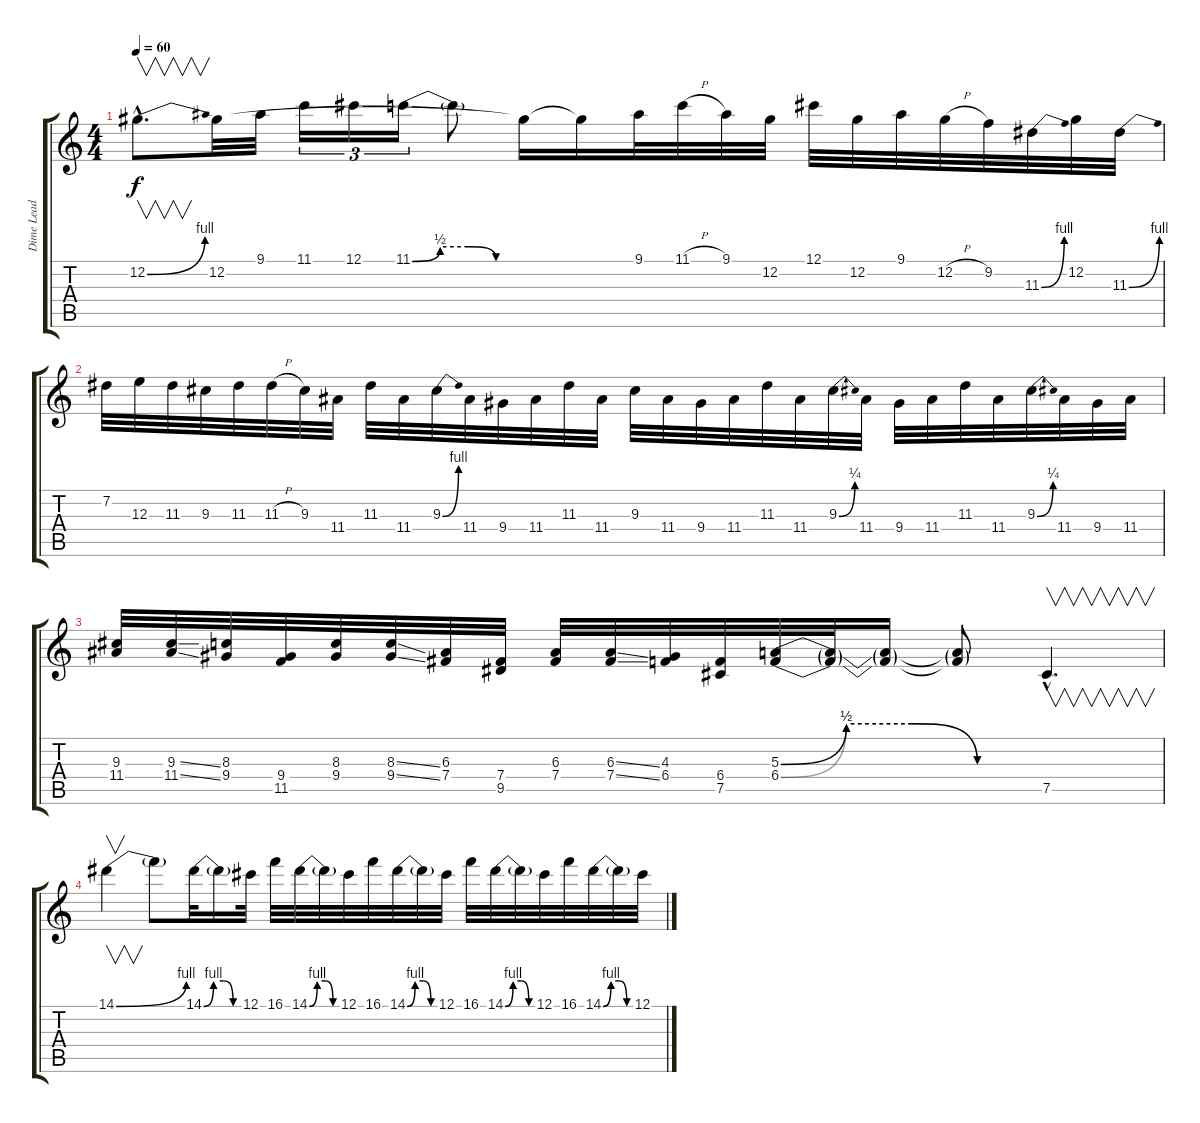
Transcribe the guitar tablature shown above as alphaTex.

\track ("Dime Lead Guitar" "Dime Lead ") {instrument overdrivenguitar}
\staff {score tabs}
\tuning (Db4 Ab3 E3 B2 Gb2 Db2) {hide}
\ts (4 4)
\tempo 60
\clef g2
\ks c
12.2{be (bend 0 0 60 4) hac}.8{v d dy f} 12.2.32 9.1.32 11.1.16{tu (3 2)} 12.1.16{tu (3 2)} 11.1{be (custom 0 0 15 2 30 2 45 0 60 0)}.16{tu (3 2)} 11.1{t}.8 12.2{t}.16 12.2{t}.16 9.1.32 11.1{h}.32 9.1.32 12.2.32 12.1.32 12.2.32 9.1.32 12.2{h}.32 9.2.32 11.3{be (bend 0 0 60 4)}.32 12.2.32 11.3{be (bend 0 0 60 4)}.32 |
7.2.32 12.3.32 11.3.32 9.3.32 11.3.32 11.3{h}.32 9.3.32 11.4.32 11.3.32 11.4.32 9.3{be (bend 0 0 60 4)}.32 11.4.32 9.4.32 11.4.32 11.3.32 11.4.32 9.3.32 11.4.32 9.4.32 11.4.32 11.3.32 11.4.32 9.3{be (bend 0 0 60 1)}.32 11.4.32 9.4.32 11.4.32 11.3.32 11.4.32 9.3{be (bend 0 0 60 1)}.32 11.4.32 9.4.32 11.4.32 |
(9.3 11.4).32 (9.3{ss} 11.4{ss}).32 (8.3 9.4).32 (9.4 11.5).32 (8.3 9.4).32 (8.3{ss} 9.4{ss}).32 (6.3 7.4).32 (7.4 9.5).32 (6.3 7.4).32 (6.3{ss} 7.4{ss}).32 (4.3 6.4).32 (6.4 7.5).32 (5.3{be (custom 0 0 15 2 30 2 45 0 60 0)} 6.4{be (custom 0 0 15 2 30 2 45 0 60 0)}).32 (5.3{t} 6.4{t}).32 (5.3{t} 6.4{t}).16 (5.3{t} 6.4{t}).8 7.5{hac}.4{v d} |
14.1{be (bend 0 0 60 4)}.4{v} 14.1{t}.8 14.1{be (custom 0 0 15 4 30 4 45 0 60 0)}.32 14.1{t}.16 12.1.32 16.1.32 14.1{be (custom 0 0 15 4 30 4 45 0 60 0)}.32 14.1{t}.32 12.1.32 16.1.32 14.1{be (custom 0 0 15 4 30 4 45 0 60 0)}.32 14.1{t}.32 12.1.32 16.1.32 14.1{be (custom 0 0 15 4 30 4 45 0 60 0)}.32 14.1{t}.32 12.1.32 16.1.32 14.1{be (custom 0 0 15 4 30 4 45 0 60 0)}.32 14.1{t}.32 12.1.32
